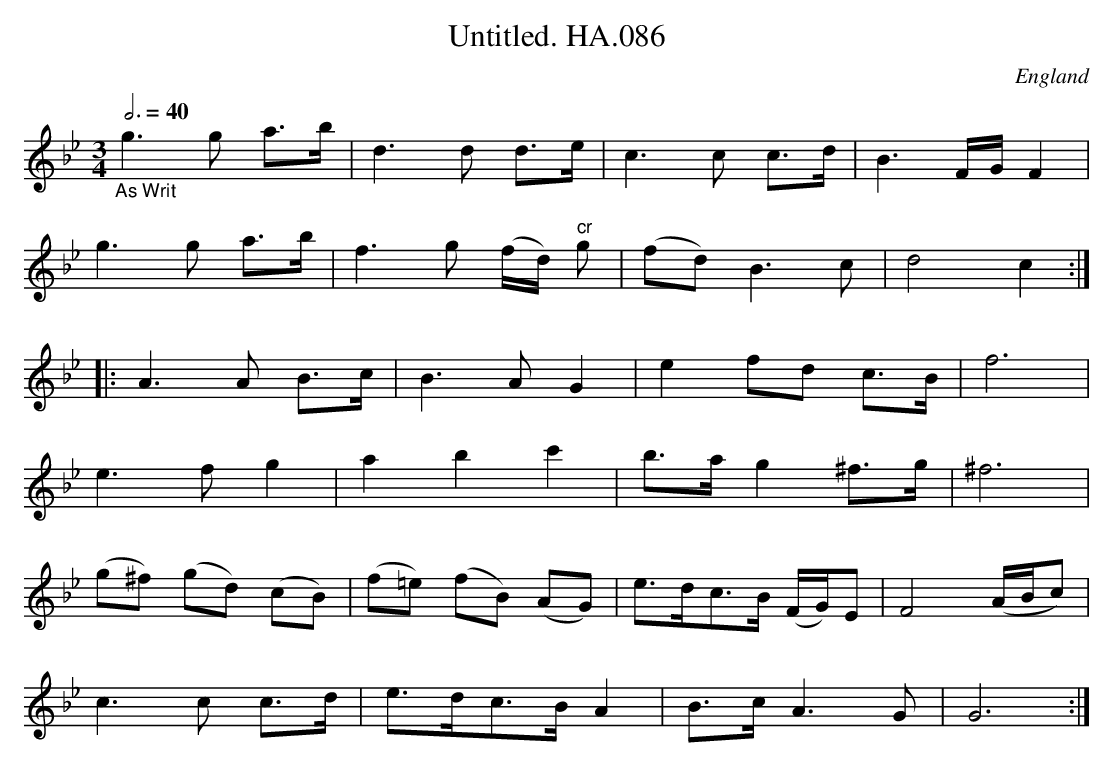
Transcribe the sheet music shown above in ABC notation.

X:1
T:Untitled. HA.086
M:3/4
L:1/8
Q:3/4=40
O:England
notC:in Hand C
K:Bb major
"_As Writ"g3g a>b|d3d d>e|c3c c>d|B3F/G/F2|!
g3g a>b|f3g (f/d/) "^cr"g|(fd)B3c|d4c2:|!
|:A3A B>c|B3AG2|e2fd c>B|f6|!
e3fg2|a2b2c'2|b>ag2^f>g|^f6|!
(g^f) (gd) (cB)|(f=e) (fB) (AG)|e>dc>B (F/G/)E|F4(A/B/c)|!
c3c c>d|e>dc>BA2|B>c A3G|G6:|
